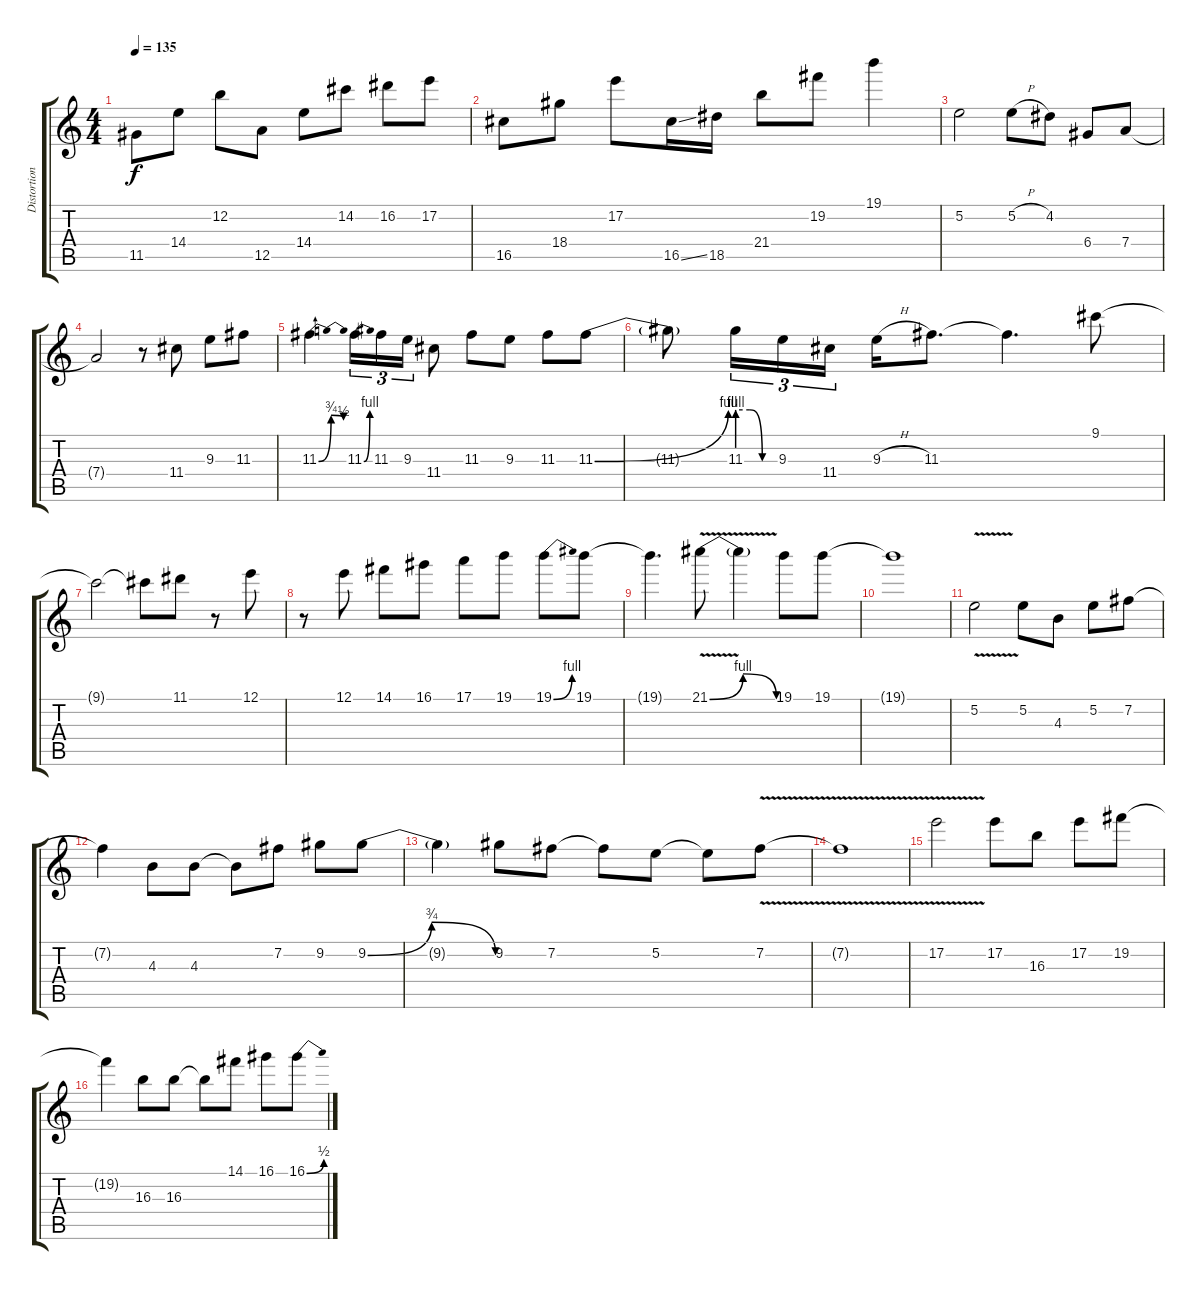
\track ("Distortion Guitar" "Distortion") {instrument overdrivenguitar}
\staff {score tabs}
\tuning (E4 B3 G3 D3 A2 E2) {hide}
\ts (4 4)
\tempo 135
\clef g2
\ks c
11.5.8{dy f} 14.4.8 12.2.8 12.5.8 14.4.8 14.2.8 16.2.8 17.2.8 |
16.5.8 18.4.8 17.2.8 16.5{ss}.16 18.5.16 21.4.8 19.2.8 19.1.4 |
5.2.2 5.2{h}.8 4.2.8 6.4.8 7.4.8 |
7.4{t}.2 r.8 11.4.8 9.3.8 11.3.8 |
11.3{be (bendrelease 0 0 30 3 30 3 60 2)}.4 11.3{be (bend 0 0 60 4)}.16{tu (3 2)} 11.3.16{tu (3 2)} 9.3.16{tu (3 2)} 11.4.8 11.3.8 9.3.8 11.3.8 11.3{be (bend 0 0 60 4)}.8 |
11.3{t}.8 11.3{be (custom 0 4 20 4 40 0 60 0)}.16{tu (3 2)} 9.3.16{tu (3 2)} 11.4.16{tu (3 2)} 9.3{h}.16 11.3.8{d} 11.3{t}.4{d} 9.1.8 |
9.1{t}.2 9.1{t}.8 11.1.8 r.8 12.1.8 |
r.8 12.1.8 14.1.8 16.1.8 17.1.8 19.1.8 19.1{be (bend 0 0 60 4)}.8 19.1.8 |
19.1{t}.4{d} 21.1{be (bendrelease 0 0 40 4 40 4 60 0) v}.8 21.1{t}.4 19.1.8 19.1.8 |
19.1{t}.1 |
5.2{v}.2 5.2.8 4.3.8 5.2.8 7.2.8 |
7.2{t}.4 4.3.8 4.3.8 4.3{t}.8 7.2.8 9.2.8 9.2{be (bendrelease 0 0 41 3 41 3 60 0)}.8 |
9.2{t}.4 9.2.8 7.2.8 7.2{t}.8 5.2.8 5.2{t}.8 7.2{v}.8 |
7.2{t}.1 |
17.2{v}.2 17.2.8 16.3.8 17.2.8 19.2.8 |
19.2{t}.4 16.3.8 16.3.8 16.3{t}.8 14.1.8 16.1.8 16.1{be (bend 0 0 60 2)}.8
